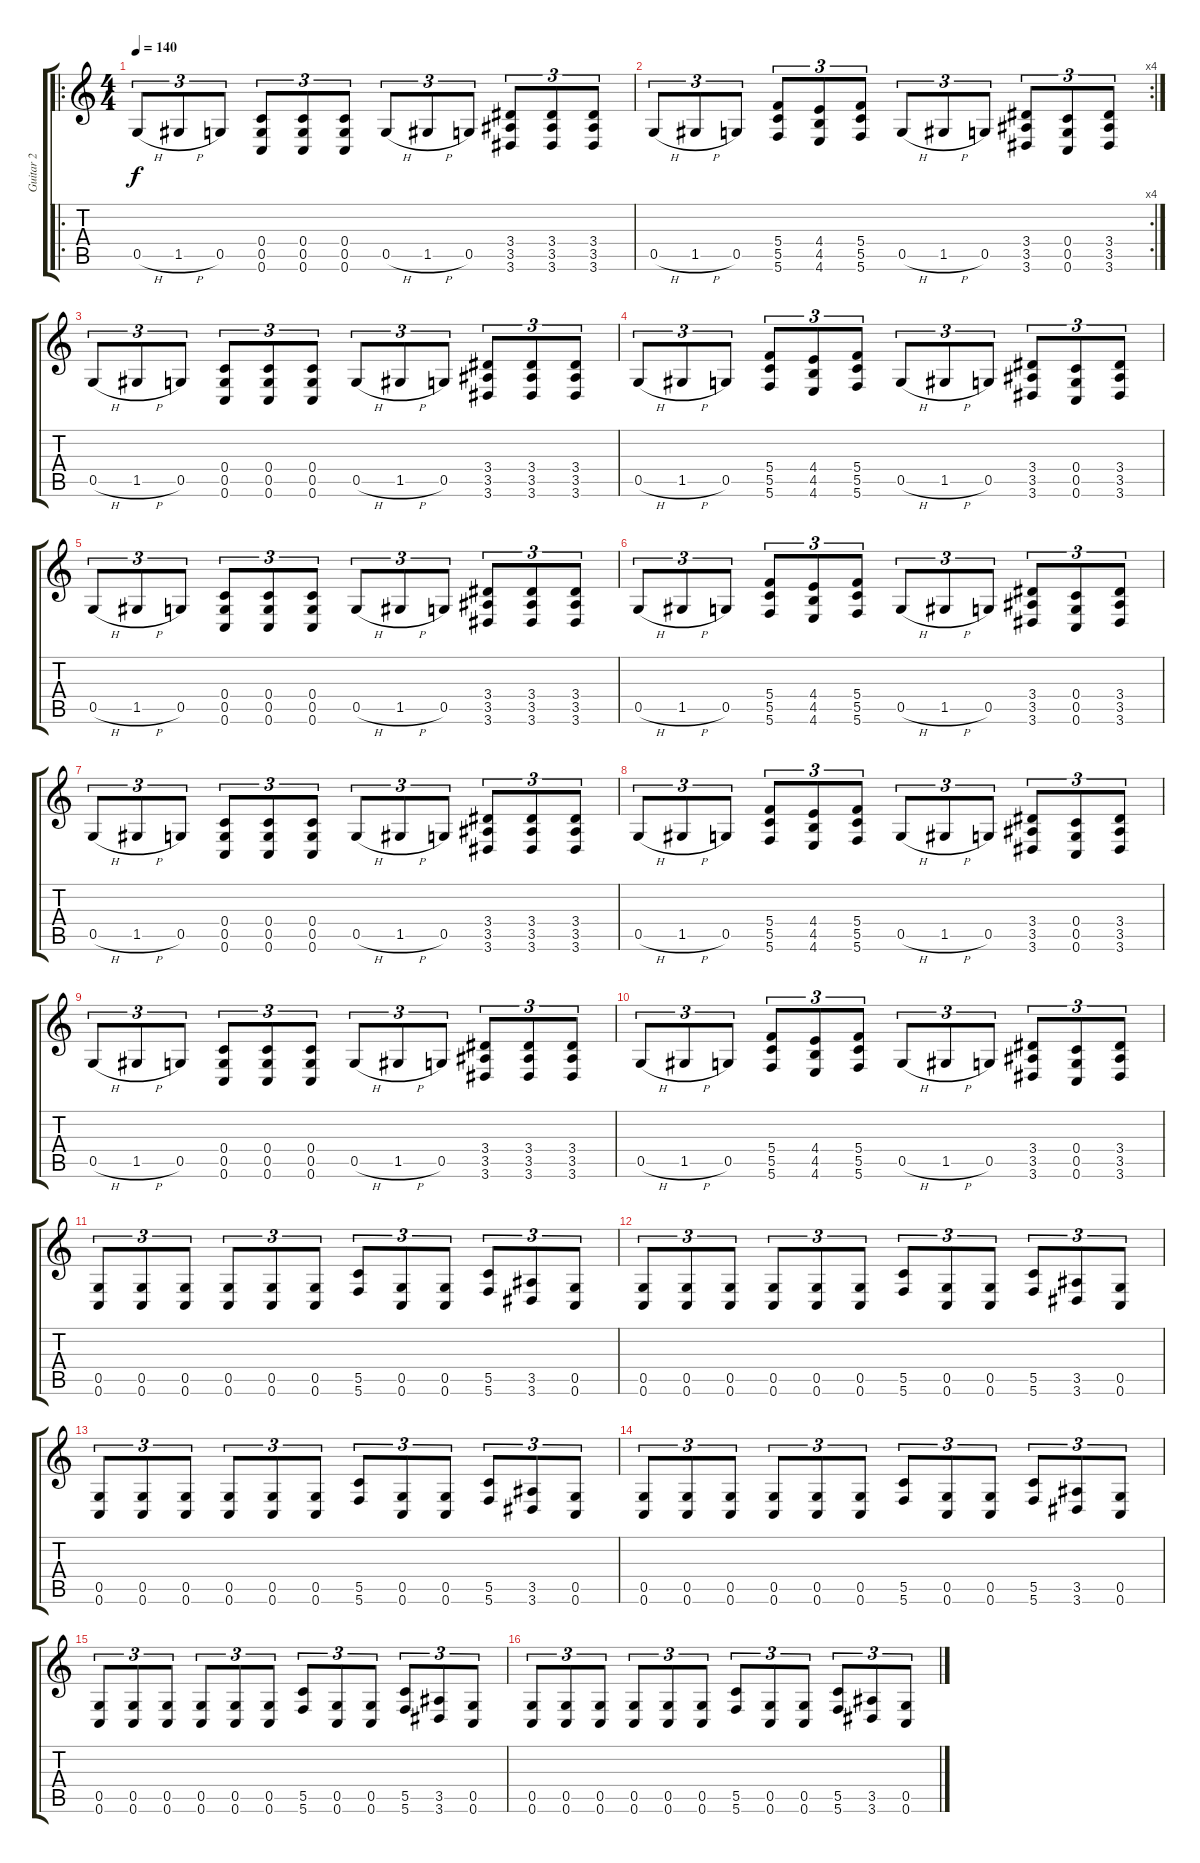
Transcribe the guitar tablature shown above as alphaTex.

\track ("Guitar 2" "Guitar 2") {instrument distortionguitar}
\staff {score tabs}
\tuning (D4 A3 F3 C3 G2 C2) {hide}
\ro
\ts (4 4)
\tempo 140
\clef g2
\ks c
0.5{h}.8{tu (3 2) dy f} 1.5{h}.8{tu (3 2)} 0.5.8{tu (3 2)} (0.4 0.5 0.6).8{tu (3 2)} (0.4 0.5 0.6).8{tu (3 2)} (0.4 0.5 0.6).8{tu (3 2)} 0.5{h}.8{tu (3 2)} 1.5{h}.8{tu (3 2)} 0.5.8{tu (3 2)} (3.4 3.5 3.6).8{tu (3 2)} (3.4 3.5 3.6).8{tu (3 2)} (3.4 3.5 3.6).8{tu (3 2)} |
\rc 4
0.5{h}.8{tu (3 2)} 1.5{h}.8{tu (3 2)} 0.5.8{tu (3 2)} (5.4 5.5 5.6).8{tu (3 2)} (4.4 4.5 4.6).8{tu (3 2)} (5.4 5.5 5.6).8{tu (3 2)} 0.5{h}.8{tu (3 2)} 1.5{h}.8{tu (3 2)} 0.5.8{tu (3 2)} (3.4 3.5 3.6).8{tu (3 2)} (0.4 0.5 0.6).8{tu (3 2)} (3.4 3.5 3.6).8{tu (3 2)} |
0.5{h}.8{tu (3 2)} 1.5{h}.8{tu (3 2)} 0.5.8{tu (3 2)} (0.4 0.5 0.6).8{tu (3 2)} (0.4 0.5 0.6).8{tu (3 2)} (0.4 0.5 0.6).8{tu (3 2)} 0.5{h}.8{tu (3 2)} 1.5{h}.8{tu (3 2)} 0.5.8{tu (3 2)} (3.4 3.5 3.6).8{tu (3 2)} (3.4 3.5 3.6).8{tu (3 2)} (3.4 3.5 3.6).8{tu (3 2)} |
0.5{h}.8{tu (3 2)} 1.5{h}.8{tu (3 2)} 0.5.8{tu (3 2)} (5.4 5.5 5.6).8{tu (3 2)} (4.4 4.5 4.6).8{tu (3 2)} (5.4 5.5 5.6).8{tu (3 2)} 0.5{h}.8{tu (3 2)} 1.5{h}.8{tu (3 2)} 0.5.8{tu (3 2)} (3.4 3.5 3.6).8{tu (3 2)} (0.4 0.5 0.6).8{tu (3 2)} (3.4 3.5 3.6).8{tu (3 2)} |
0.5{h}.8{tu (3 2)} 1.5{h}.8{tu (3 2)} 0.5.8{tu (3 2)} (0.4 0.5 0.6).8{tu (3 2)} (0.4 0.5 0.6).8{tu (3 2)} (0.4 0.5 0.6).8{tu (3 2)} 0.5{h}.8{tu (3 2)} 1.5{h}.8{tu (3 2)} 0.5.8{tu (3 2)} (3.4 3.5 3.6).8{tu (3 2)} (3.4 3.5 3.6).8{tu (3 2)} (3.4 3.5 3.6).8{tu (3 2)} |
0.5{h}.8{tu (3 2)} 1.5{h}.8{tu (3 2)} 0.5.8{tu (3 2)} (5.4 5.5 5.6).8{tu (3 2)} (4.4 4.5 4.6).8{tu (3 2)} (5.4 5.5 5.6).8{tu (3 2)} 0.5{h}.8{tu (3 2)} 1.5{h}.8{tu (3 2)} 0.5.8{tu (3 2)} (3.4 3.5 3.6).8{tu (3 2)} (0.4 0.5 0.6).8{tu (3 2)} (3.4 3.5 3.6).8{tu (3 2)} |
0.5{h}.8{tu (3 2)} 1.5{h}.8{tu (3 2)} 0.5.8{tu (3 2)} (0.4 0.5 0.6).8{tu (3 2)} (0.4 0.5 0.6).8{tu (3 2)} (0.4 0.5 0.6).8{tu (3 2)} 0.5{h}.8{tu (3 2)} 1.5{h}.8{tu (3 2)} 0.5.8{tu (3 2)} (3.4 3.5 3.6).8{tu (3 2)} (3.4 3.5 3.6).8{tu (3 2)} (3.4 3.5 3.6).8{tu (3 2)} |
0.5{h}.8{tu (3 2)} 1.5{h}.8{tu (3 2)} 0.5.8{tu (3 2)} (5.4 5.5 5.6).8{tu (3 2)} (4.4 4.5 4.6).8{tu (3 2)} (5.4 5.5 5.6).8{tu (3 2)} 0.5{h}.8{tu (3 2)} 1.5{h}.8{tu (3 2)} 0.5.8{tu (3 2)} (3.4 3.5 3.6).8{tu (3 2)} (0.4 0.5 0.6).8{tu (3 2)} (3.4 3.5 3.6).8{tu (3 2)} |
0.5{h}.8{tu (3 2)} 1.5{h}.8{tu (3 2)} 0.5.8{tu (3 2)} (0.4 0.5 0.6).8{tu (3 2)} (0.4 0.5 0.6).8{tu (3 2)} (0.4 0.5 0.6).8{tu (3 2)} 0.5{h}.8{tu (3 2)} 1.5{h}.8{tu (3 2)} 0.5.8{tu (3 2)} (3.4 3.5 3.6).8{tu (3 2)} (3.4 3.5 3.6).8{tu (3 2)} (3.4 3.5 3.6).8{tu (3 2)} |
0.5{h}.8{tu (3 2)} 1.5{h}.8{tu (3 2)} 0.5.8{tu (3 2)} (5.4 5.5 5.6).8{tu (3 2)} (4.4 4.5 4.6).8{tu (3 2)} (5.4 5.5 5.6).8{tu (3 2)} 0.5{h}.8{tu (3 2)} 1.5{h}.8{tu (3 2)} 0.5.8{tu (3 2)} (3.4 3.5 3.6).8{tu (3 2)} (0.4 0.5 0.6).8{tu (3 2)} (3.4 3.5 3.6).8{tu (3 2)} |
(0.5 0.6).8{tu (3 2)} (0.5 0.6).8{tu (3 2)} (0.5 0.6).8{tu (3 2)} (0.5 0.6).8{tu (3 2)} (0.5 0.6).8{tu (3 2)} (0.5 0.6).8{tu (3 2)} (5.5 5.6).8{tu (3 2)} (0.5 0.6).8{tu (3 2)} (0.5 0.6).8{tu (3 2)} (5.5 5.6).8{tu (3 2)} (3.5 3.6).8{tu (3 2)} (0.5 0.6).8{tu (3 2)} |
(0.5 0.6).8{tu (3 2)} (0.5 0.6).8{tu (3 2)} (0.5 0.6).8{tu (3 2)} (0.5 0.6).8{tu (3 2)} (0.5 0.6).8{tu (3 2)} (0.5 0.6).8{tu (3 2)} (5.5 5.6).8{tu (3 2)} (0.5 0.6).8{tu (3 2)} (0.5 0.6).8{tu (3 2)} (5.5 5.6).8{tu (3 2)} (3.5 3.6).8{tu (3 2)} (0.5 0.6).8{tu (3 2)} |
(0.5 0.6).8{tu (3 2)} (0.5 0.6).8{tu (3 2)} (0.5 0.6).8{tu (3 2)} (0.5 0.6).8{tu (3 2)} (0.5 0.6).8{tu (3 2)} (0.5 0.6).8{tu (3 2)} (5.5 5.6).8{tu (3 2)} (0.5 0.6).8{tu (3 2)} (0.5 0.6).8{tu (3 2)} (5.5 5.6).8{tu (3 2)} (3.5 3.6).8{tu (3 2)} (0.5 0.6).8{tu (3 2)} |
(0.5 0.6).8{tu (3 2)} (0.5 0.6).8{tu (3 2)} (0.5 0.6).8{tu (3 2)} (0.5 0.6).8{tu (3 2)} (0.5 0.6).8{tu (3 2)} (0.5 0.6).8{tu (3 2)} (5.5 5.6).8{tu (3 2)} (0.5 0.6).8{tu (3 2)} (0.5 0.6).8{tu (3 2)} (5.5 5.6).8{tu (3 2)} (3.5 3.6).8{tu (3 2)} (0.5 0.6).8{tu (3 2)} |
(0.5 0.6).8{tu (3 2)} (0.5 0.6).8{tu (3 2)} (0.5 0.6).8{tu (3 2)} (0.5 0.6).8{tu (3 2)} (0.5 0.6).8{tu (3 2)} (0.5 0.6).8{tu (3 2)} (5.5 5.6).8{tu (3 2)} (0.5 0.6).8{tu (3 2)} (0.5 0.6).8{tu (3 2)} (5.5 5.6).8{tu (3 2)} (3.5 3.6).8{tu (3 2)} (0.5 0.6).8{tu (3 2)} |
(0.5 0.6).8{tu (3 2)} (0.5 0.6).8{tu (3 2)} (0.5 0.6).8{tu (3 2)} (0.5 0.6).8{tu (3 2)} (0.5 0.6).8{tu (3 2)} (0.5 0.6).8{tu (3 2)} (5.5 5.6).8{tu (3 2)} (0.5 0.6).8{tu (3 2)} (0.5 0.6).8{tu (3 2)} (5.5 5.6).8{tu (3 2)} (3.5 3.6).8{tu (3 2)} (0.5 0.6).8{tu (3 2)}
